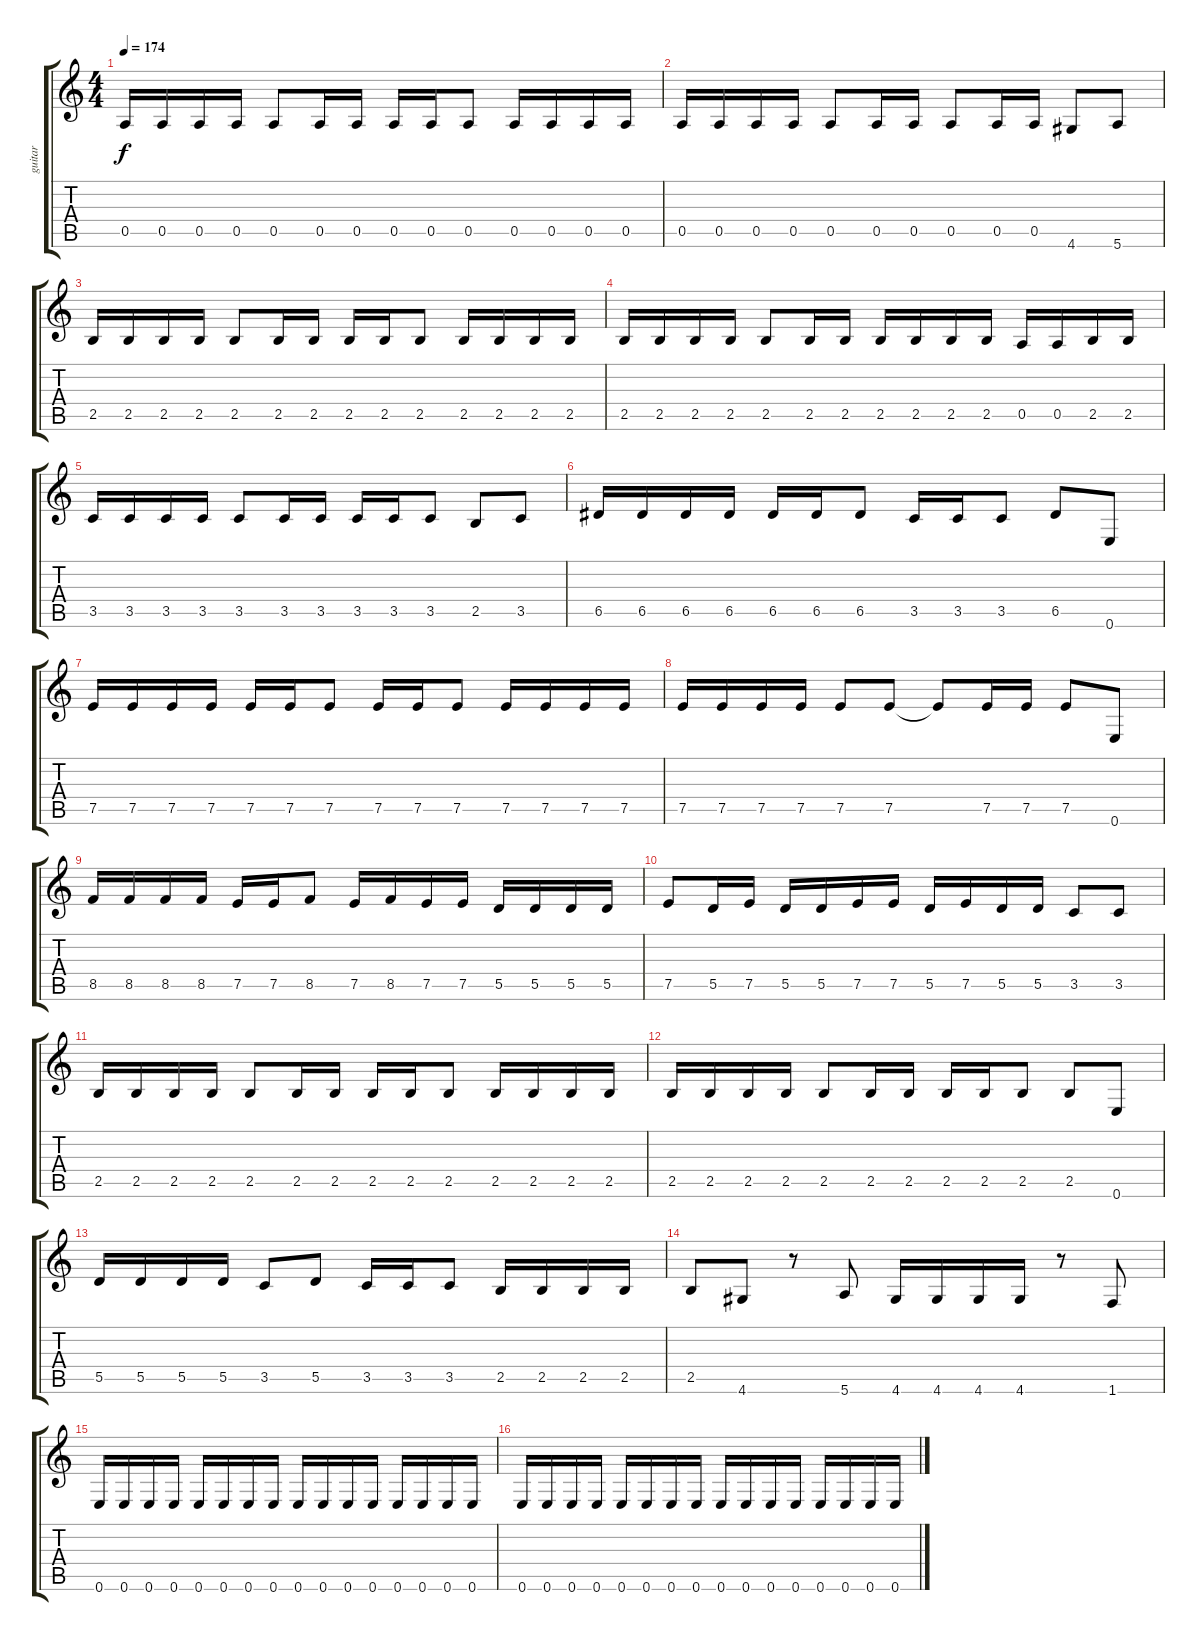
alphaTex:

\track ("guitar" "guitar") {instrument acousticguitarsteel}
\staff {score tabs}
\tuning (E4 B3 G3 D3 A2 E2) {hide}
\ts (4 4)
\tempo 174
\clef g2
\ks c
0.5.16{dy f} 0.5.16 0.5.16 0.5.16 0.5.8 0.5.16 0.5.16 0.5.16 0.5.16 0.5.8 0.5.16 0.5.16 0.5.16 0.5.16 |
0.5.16 0.5.16 0.5.16 0.5.16 0.5.8 0.5.16 0.5.16 0.5.8 0.5.16 0.5.16 4.6.8 5.6.8 |
2.5.16 2.5.16 2.5.16 2.5.16 2.5.8 2.5.16 2.5.16 2.5.16 2.5.16 2.5.8 2.5.16 2.5.16 2.5.16 2.5.16 |
2.5.16 2.5.16 2.5.16 2.5.16 2.5.8 2.5.16 2.5.16 2.5.16 2.5.16 2.5.16 2.5.16 0.5.16 0.5.16 2.5.16 2.5.16 |
3.5.16 3.5.16 3.5.16 3.5.16 3.5.8 3.5.16 3.5.16 3.5.16 3.5.16 3.5.8 2.5.8 3.5.8 |
6.5.16 6.5.16 6.5.16 6.5.16 6.5.16 6.5.16 6.5.8 3.5.16 3.5.16 3.5.8 6.5.8 0.6.8 |
7.5.16 7.5.16 7.5.16 7.5.16 7.5.16 7.5.16 7.5.8 7.5.16 7.5.16 7.5.8 7.5.16 7.5.16 7.5.16 7.5.16 |
7.5.16 7.5.16 7.5.16 7.5.16 7.5.8 7.5.8 7.5{t}.8 7.5.16 7.5.16 7.5.8 0.6.8 |
8.5.16 8.5.16 8.5.16 8.5.16 7.5.16 7.5.16 8.5.8 7.5.16 8.5.16 7.5.16 7.5.16 5.5.16 5.5.16 5.5.16 5.5.16 |
7.5.8 5.5.16 7.5.16 5.5.16 5.5.16 7.5.16 7.5.16 5.5.16 7.5.16 5.5.16 5.5.16 3.5.8 3.5.8 |
2.5.16 2.5.16 2.5.16 2.5.16 2.5.8 2.5.16 2.5.16 2.5.16 2.5.16 2.5.8 2.5.16 2.5.16 2.5.16 2.5.16 |
2.5.16 2.5.16 2.5.16 2.5.16 2.5.8 2.5.16 2.5.16 2.5.16 2.5.16 2.5.8 2.5.8 0.6.8 |
5.5.16 5.5.16 5.5.16 5.5.16 3.5.8 5.5.8 3.5.16 3.5.16 3.5.8 2.5.16 2.5.16 2.5.16 2.5.16 |
2.5.8 4.6.8 r.8 5.6.8 4.6.16 4.6.16 4.6.16 4.6.16 r.8 1.6.8 |
0.6.16 0.6.16 0.6.16 0.6.16 0.6.16 0.6.16 0.6.16 0.6.16 0.6.16 0.6.16 0.6.16 0.6.16 0.6.16 0.6.16 0.6.16 0.6.16 |
0.6.16 0.6.16 0.6.16 0.6.16 0.6.16 0.6.16 0.6.16 0.6.16 0.6.16 0.6.16 0.6.16 0.6.16 0.6.16 0.6.16 0.6.16 0.6.16
